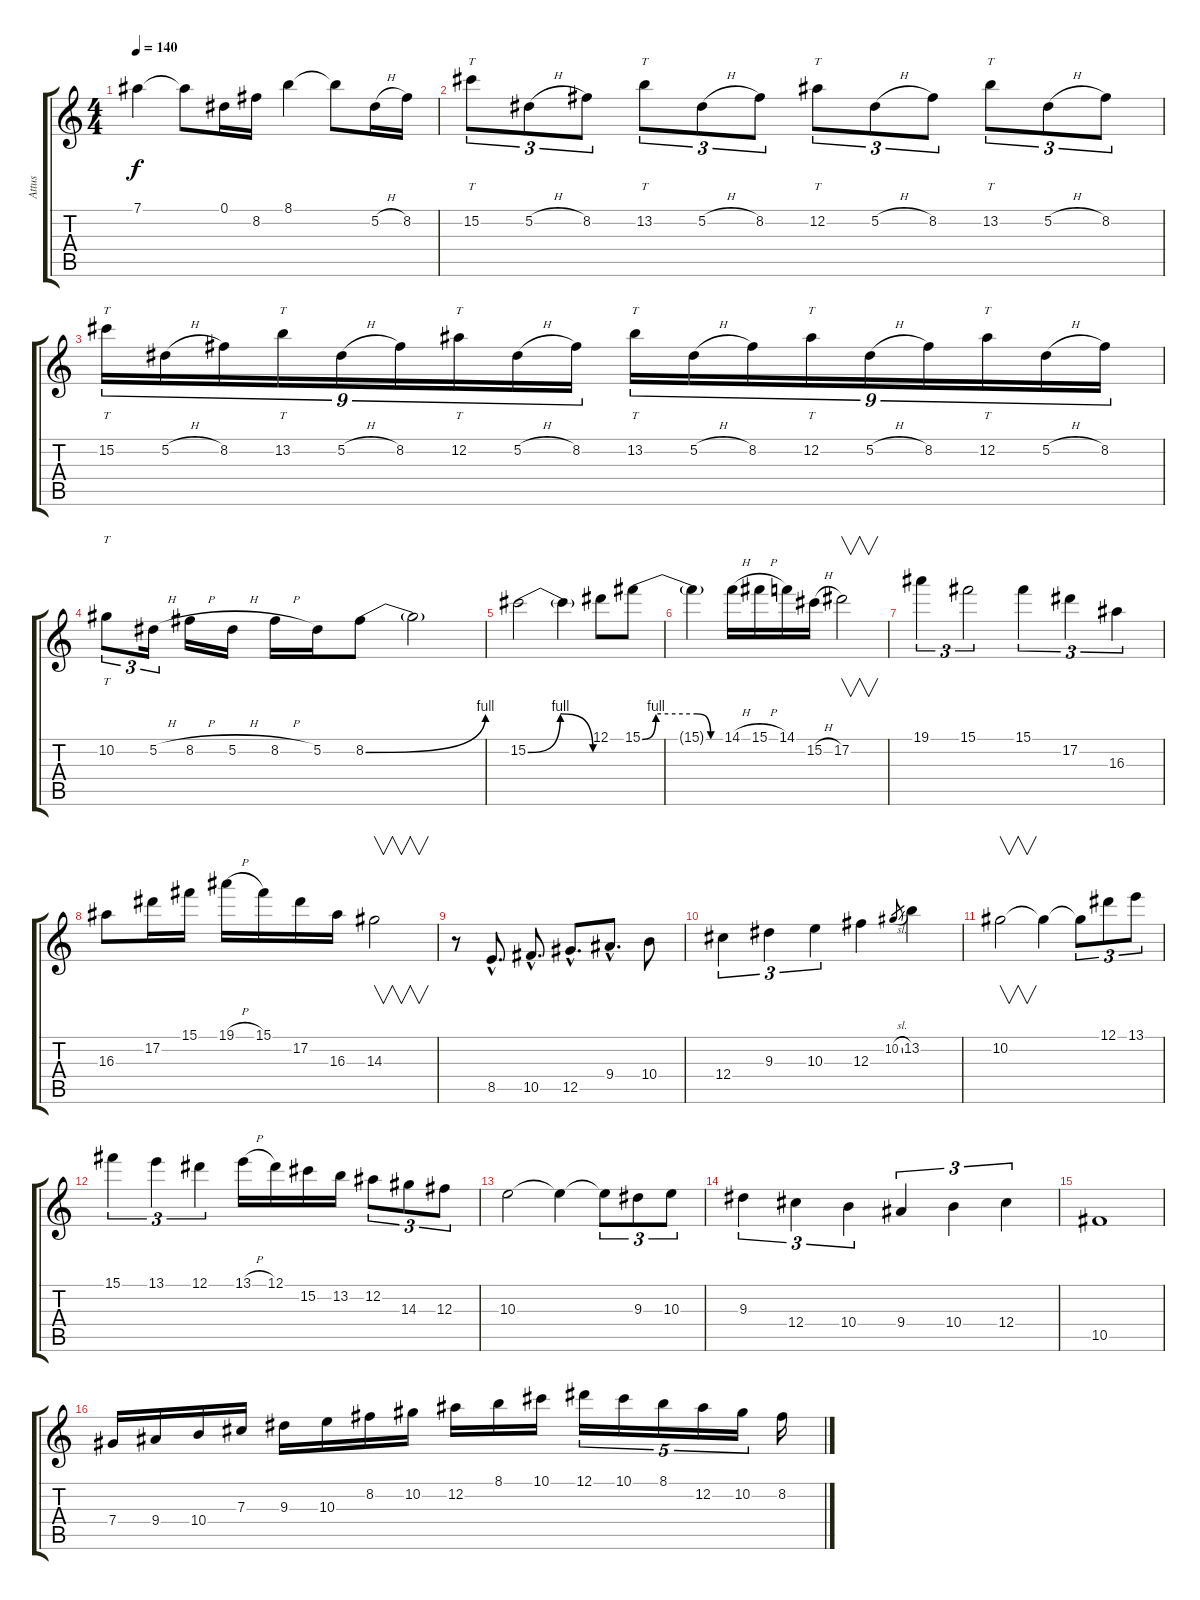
\track ("Attus" "Attus") {instrument overdrivenguitar}
\staff {score tabs}
\tuning (Eb4 Bb3 Gb3 Db3 Ab2 Eb2) {hide}
\ts (4 4)
\tempo 140
\clef g2
\ks c
7.1.4{dy f} 7.1{t}.8 0.1.16 8.2.16 8.1.4 8.1{t}.8 5.2{h}.16 8.2.16 |
15.2.8{tt tu (3 2)} 5.2{h}.8{tu (3 2)} 8.2.8{tu (3 2)} 13.2.8{tt tu (3 2)} 5.2{h}.8{tu (3 2)} 8.2.8{tu (3 2)} 12.2.8{tt tu (3 2)} 5.2{h}.8{tu (3 2)} 8.2.8{tu (3 2)} 13.2.8{tt tu (3 2)} 5.2{h}.8{tu (3 2)} 8.2.8{tu (3 2)} |
15.2.16{tt tu (9 8)} 5.2{h}.16{tu (9 8)} 8.2.16{tu (9 8)} 13.2.16{tt tu (9 8)} 5.2{h}.16{tu (9 8)} 8.2.16{tu (9 8)} 12.2.16{tt tu (9 8)} 5.2{h}.16{tu (9 8)} 8.2.16{tu (9 8)} 13.2.16{tt tu (9 8)} 5.2{h}.16{tu (9 8)} 8.2.16{tu (9 8)} 12.2.16{tt tu (9 8)} 5.2{h}.16{tu (9 8)} 8.2.16{tu (9 8)} 12.2.16{tt tu (9 8)} 5.2{h}.16{tu (9 8)} 8.2.16{tu (9 8)} |
10.2.8{tt tu (3 2)} 5.2{h}.16{tu (3 2)} 8.2{h}.16 5.2{h}.16 8.2{h}.16 5.2.16 8.2{be (bend 0 0 60 4)}.8 8.2{t}.2 |
15.2{be (bendrelease 0 0 10 4 45 4 60 0)}.2 15.2{t}.4 12.1.8 15.1{be (custom 0 0 10 4 40 4 50 0 60 0)}.8 |
15.1{t}.4 14.1{h}.16 15.1{h}.16 14.1.16 15.2{h}.16 17.2.2{v} |
19.1.4{tu (3 2)} 15.1.2{tu (3 2)} 15.1.4{tu (3 2)} 17.2.4{tu (3 2)} 16.3.4{tu (3 2)} |
16.3.8 17.2.16 15.1.16 19.1{h}.16 15.1.16 17.2.16 16.3.16 14.3.2{v} |
r.8 8.5{hac}.8{d} 10.5{hac}.8{d} 12.5{hac}.8{d} 9.4{hac}.8{d} 10.4.8 |
12.4.4{tu (3 2)} 9.3.4{tu (3 2)} 10.3.4{tu (3 2)} 12.3.4 10.2{sl}.8{gr} 13.2.4 |
10.2.2{v} 10.2{t}.4 10.2{t}.8{tu (3 2)} 12.1.8{tu (3 2)} 13.1.8{tu (3 2)} |
15.1.4{tu (3 2)} 13.1.4{tu (3 2)} 12.1.4{tu (3 2)} 13.1{h}.16 12.1.16 15.2.16 13.2.16 12.2.8{tu (3 2)} 14.3.8{tu (3 2)} 12.3.8{tu (3 2)} |
10.3.2 10.3{t}.4 10.3{t}.8{tu (3 2)} 9.3.8{tu (3 2)} 10.3.8{tu (3 2)} |
9.3.4{tu (3 2)} 12.4.4{tu (3 2)} 10.4.4{tu (3 2)} 9.4.4{tu (3 2)} 10.4.4{tu (3 2)} 12.4.4{tu (3 2)} |
10.5.1 |
7.4.16 9.4.16 10.4.16 7.3.16 9.3.16 10.3.16 8.2.16 10.2.16 12.2.16 8.1.16 10.1.16 12.1.16{tu (5 4)} 10.1.16{tu (5 4)} 8.1.16{tu (5 4)} 12.2.16{tu (5 4)} 10.2.16{tu (5 4)} 8.2.16
